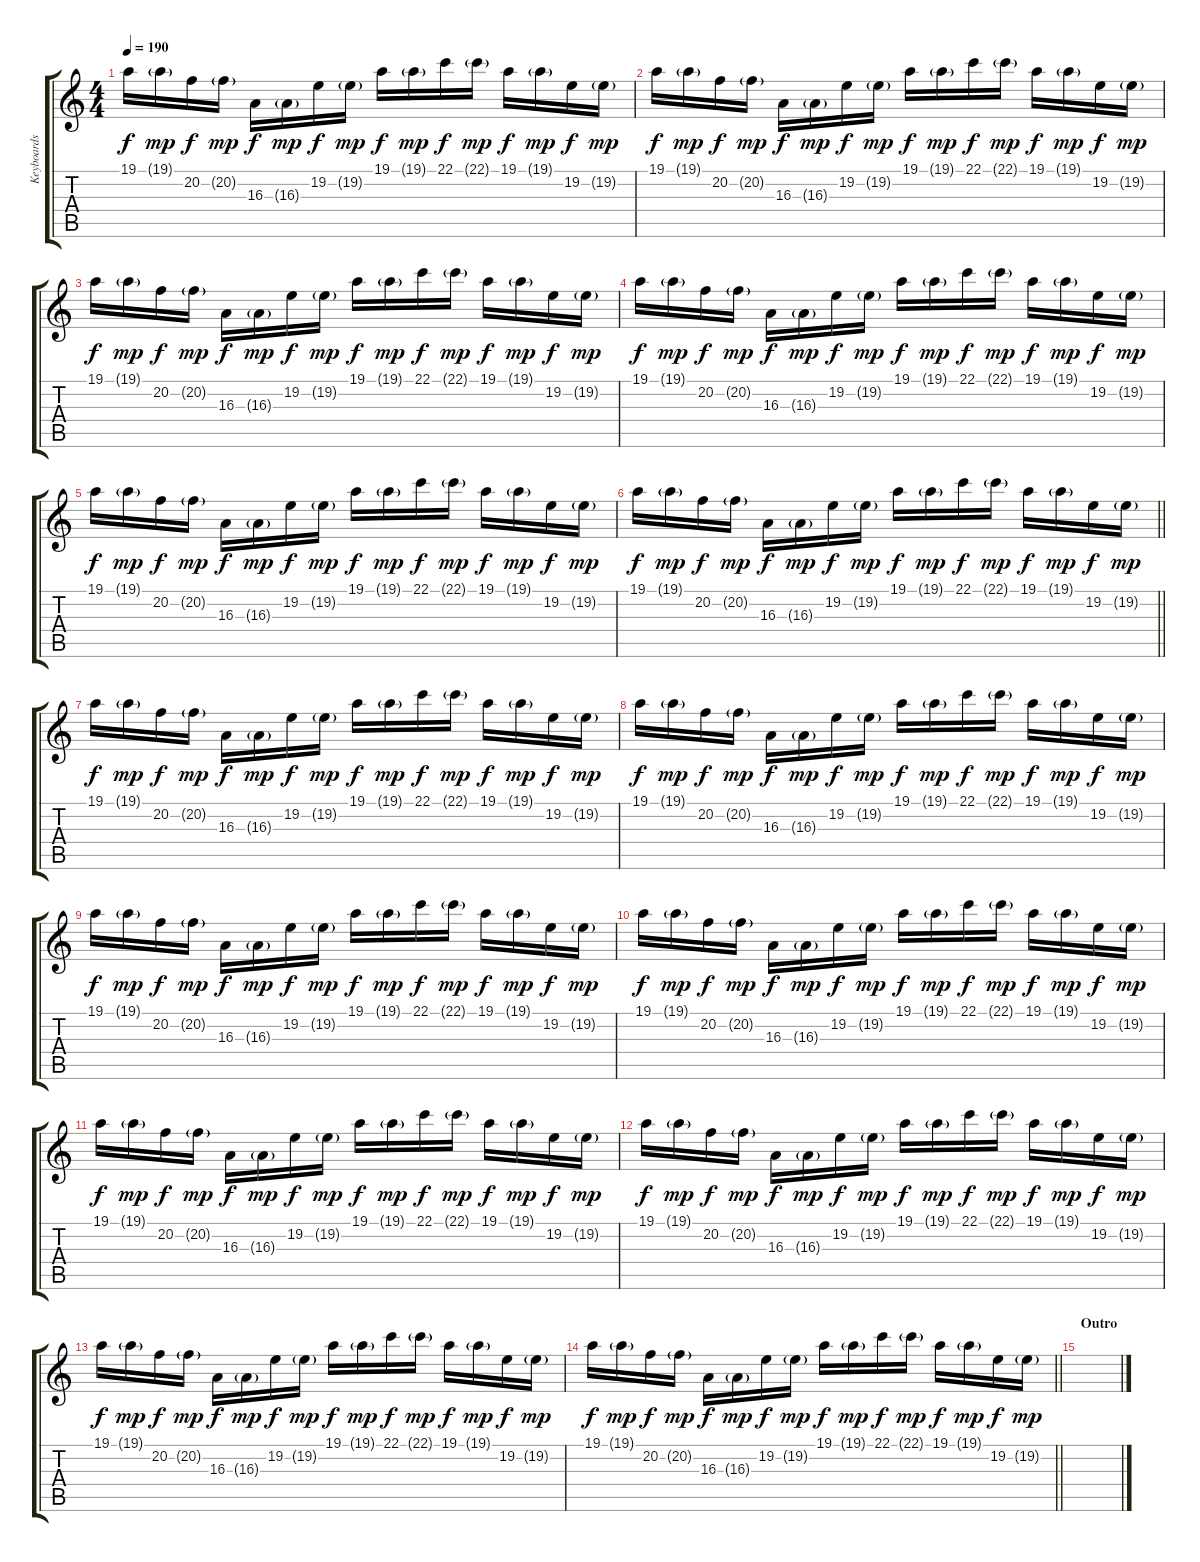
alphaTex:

\track ("Keyboards II" "Keyboards ") {instrument lead8bassandlead}
\staff {score tabs}
\tuning (D4 A3 F3 C3 G2 D2) {hide}
\ts (4 4)
\tempo 190
\clef g2
\ks c
19.1.16{dy f balance 16} 19.1{g}.16{dy mp} 20.2.16{dy f} 20.2{g}.16{dy mp} 16.3.16{dy f} 16.3{g}.16{dy mp} 19.2.16{dy f} 19.2{g}.16{dy mp} 19.1.16{dy f} 19.1{g}.16{dy mp} 22.1.16{dy f} 22.1{g}.16{dy mp} 19.1.16{dy f} 19.1{g}.16{dy mp} 19.2.16{dy f} 19.2{g}.16{dy mp} |
19.1.16{dy f balance 0} 19.1{g}.16{dy mp} 20.2.16{dy f} 20.2{g}.16{dy mp} 16.3.16{dy f} 16.3{g}.16{dy mp} 19.2.16{dy f} 19.2{g}.16{dy mp} 19.1.16{dy f} 19.1{g}.16{dy mp} 22.1.16{dy f} 22.1{g}.16{dy mp} 19.1.16{dy f} 19.1{g}.16{dy mp} 19.2.16{dy f} 19.2{g}.16{dy mp} |
19.1.16{dy f balance 16} 19.1{g}.16{dy mp} 20.2.16{dy f} 20.2{g}.16{dy mp} 16.3.16{dy f} 16.3{g}.16{dy mp} 19.2.16{dy f} 19.2{g}.16{dy mp} 19.1.16{dy f} 19.1{g}.16{dy mp} 22.1.16{dy f} 22.1{g}.16{dy mp} 19.1.16{dy f} 19.1{g}.16{dy mp} 19.2.16{dy f} 19.2{g}.16{dy mp} |
19.1.16{dy f balance 0} 19.1{g}.16{dy mp} 20.2.16{dy f} 20.2{g}.16{dy mp} 16.3.16{dy f} 16.3{g}.16{dy mp} 19.2.16{dy f} 19.2{g}.16{dy mp} 19.1.16{dy f} 19.1{g}.16{dy mp} 22.1.16{dy f} 22.1{g}.16{dy mp} 19.1.16{dy f} 19.1{g}.16{dy mp} 19.2.16{dy f} 19.2{g}.16{dy mp} |
19.1.16{dy f balance 16} 19.1{g}.16{dy mp} 20.2.16{dy f} 20.2{g}.16{dy mp} 16.3.16{dy f} 16.3{g}.16{dy mp} 19.2.16{dy f} 19.2{g}.16{dy mp} 19.1.16{dy f} 19.1{g}.16{dy mp} 22.1.16{dy f} 22.1{g}.16{dy mp} 19.1.16{dy f} 19.1{g}.16{dy mp} 19.2.16{dy f} 19.2{g}.16{dy mp} |
\barLineRight lightlight
19.1.16{dy f balance 0} 19.1{g}.16{dy mp} 20.2.16{dy f} 20.2{g}.16{dy mp} 16.3.16{dy f} 16.3{g}.16{dy mp} 19.2.16{dy f} 19.2{g}.16{dy mp} 19.1.16{dy f} 19.1{g}.16{dy mp} 22.1.16{dy f} 22.1{g}.16{dy mp} 19.1.16{dy f} 19.1{g}.16{dy mp} 19.2.16{dy f} 19.2{g}.16{dy mp} |
\section ("" "")
19.1.16{dy f balance 16} 19.1{g}.16{dy mp} 20.2.16{dy f} 20.2{g}.16{dy mp} 16.3.16{dy f} 16.3{g}.16{dy mp} 19.2.16{dy f} 19.2{g}.16{dy mp} 19.1.16{dy f} 19.1{g}.16{dy mp} 22.1.16{dy f} 22.1{g}.16{dy mp} 19.1.16{dy f} 19.1{g}.16{dy mp} 19.2.16{dy f} 19.2{g}.16{dy mp} |
19.1.16{dy f balance 0} 19.1{g}.16{dy mp} 20.2.16{dy f} 20.2{g}.16{dy mp} 16.3.16{dy f} 16.3{g}.16{dy mp} 19.2.16{dy f} 19.2{g}.16{dy mp} 19.1.16{dy f} 19.1{g}.16{dy mp} 22.1.16{dy f} 22.1{g}.16{dy mp} 19.1.16{dy f} 19.1{g}.16{dy mp} 19.2.16{dy f} 19.2{g}.16{dy mp} |
19.1.16{dy f balance 16} 19.1{g}.16{dy mp} 20.2.16{dy f} 20.2{g}.16{dy mp} 16.3.16{dy f} 16.3{g}.16{dy mp} 19.2.16{dy f} 19.2{g}.16{dy mp} 19.1.16{dy f} 19.1{g}.16{dy mp} 22.1.16{dy f} 22.1{g}.16{dy mp} 19.1.16{dy f} 19.1{g}.16{dy mp} 19.2.16{dy f} 19.2{g}.16{dy mp} |
19.1.16{dy f balance 0} 19.1{g}.16{dy mp} 20.2.16{dy f} 20.2{g}.16{dy mp} 16.3.16{dy f} 16.3{g}.16{dy mp} 19.2.16{dy f} 19.2{g}.16{dy mp} 19.1.16{dy f} 19.1{g}.16{dy mp} 22.1.16{dy f} 22.1{g}.16{dy mp} 19.1.16{dy f} 19.1{g}.16{dy mp} 19.2.16{dy f} 19.2{g}.16{dy mp} |
19.1.16{dy f balance 16} 19.1{g}.16{dy mp} 20.2.16{dy f} 20.2{g}.16{dy mp} 16.3.16{dy f} 16.3{g}.16{dy mp} 19.2.16{dy f} 19.2{g}.16{dy mp} 19.1.16{dy f} 19.1{g}.16{dy mp} 22.1.16{dy f} 22.1{g}.16{dy mp} 19.1.16{dy f} 19.1{g}.16{dy mp} 19.2.16{dy f} 19.2{g}.16{dy mp} |
19.1.16{dy f balance 0} 19.1{g}.16{dy mp} 20.2.16{dy f} 20.2{g}.16{dy mp} 16.3.16{dy f} 16.3{g}.16{dy mp} 19.2.16{dy f} 19.2{g}.16{dy mp} 19.1.16{dy f} 19.1{g}.16{dy mp} 22.1.16{dy f} 22.1{g}.16{dy mp} 19.1.16{dy f} 19.1{g}.16{dy mp} 19.2.16{dy f} 19.2{g}.16{dy mp} |
19.1.16{dy f balance 16} 19.1{g}.16{dy mp} 20.2.16{dy f} 20.2{g}.16{dy mp} 16.3.16{dy f} 16.3{g}.16{dy mp} 19.2.16{dy f} 19.2{g}.16{dy mp} 19.1.16{dy f} 19.1{g}.16{dy mp} 22.1.16{dy f} 22.1{g}.16{dy mp} 19.1.16{dy f} 19.1{g}.16{dy mp} 19.2.16{dy f} 19.2{g}.16{dy mp} |
\barLineRight lightlight
19.1.16{dy f balance 0} 19.1{g}.16{dy mp} 20.2.16{dy f} 20.2{g}.16{dy mp} 16.3.16{dy f} 16.3{g}.16{dy mp} 19.2.16{dy f} 19.2{g}.16{dy mp} 19.1.16{dy f} 19.1{g}.16{dy mp} 22.1.16{dy f} 22.1{g}.16{dy mp} 19.1.16{dy f} 19.1{g}.16{dy mp} 19.2.16{dy f} 19.2{g}.16{dy mp} |
\section ("" "Outro")
